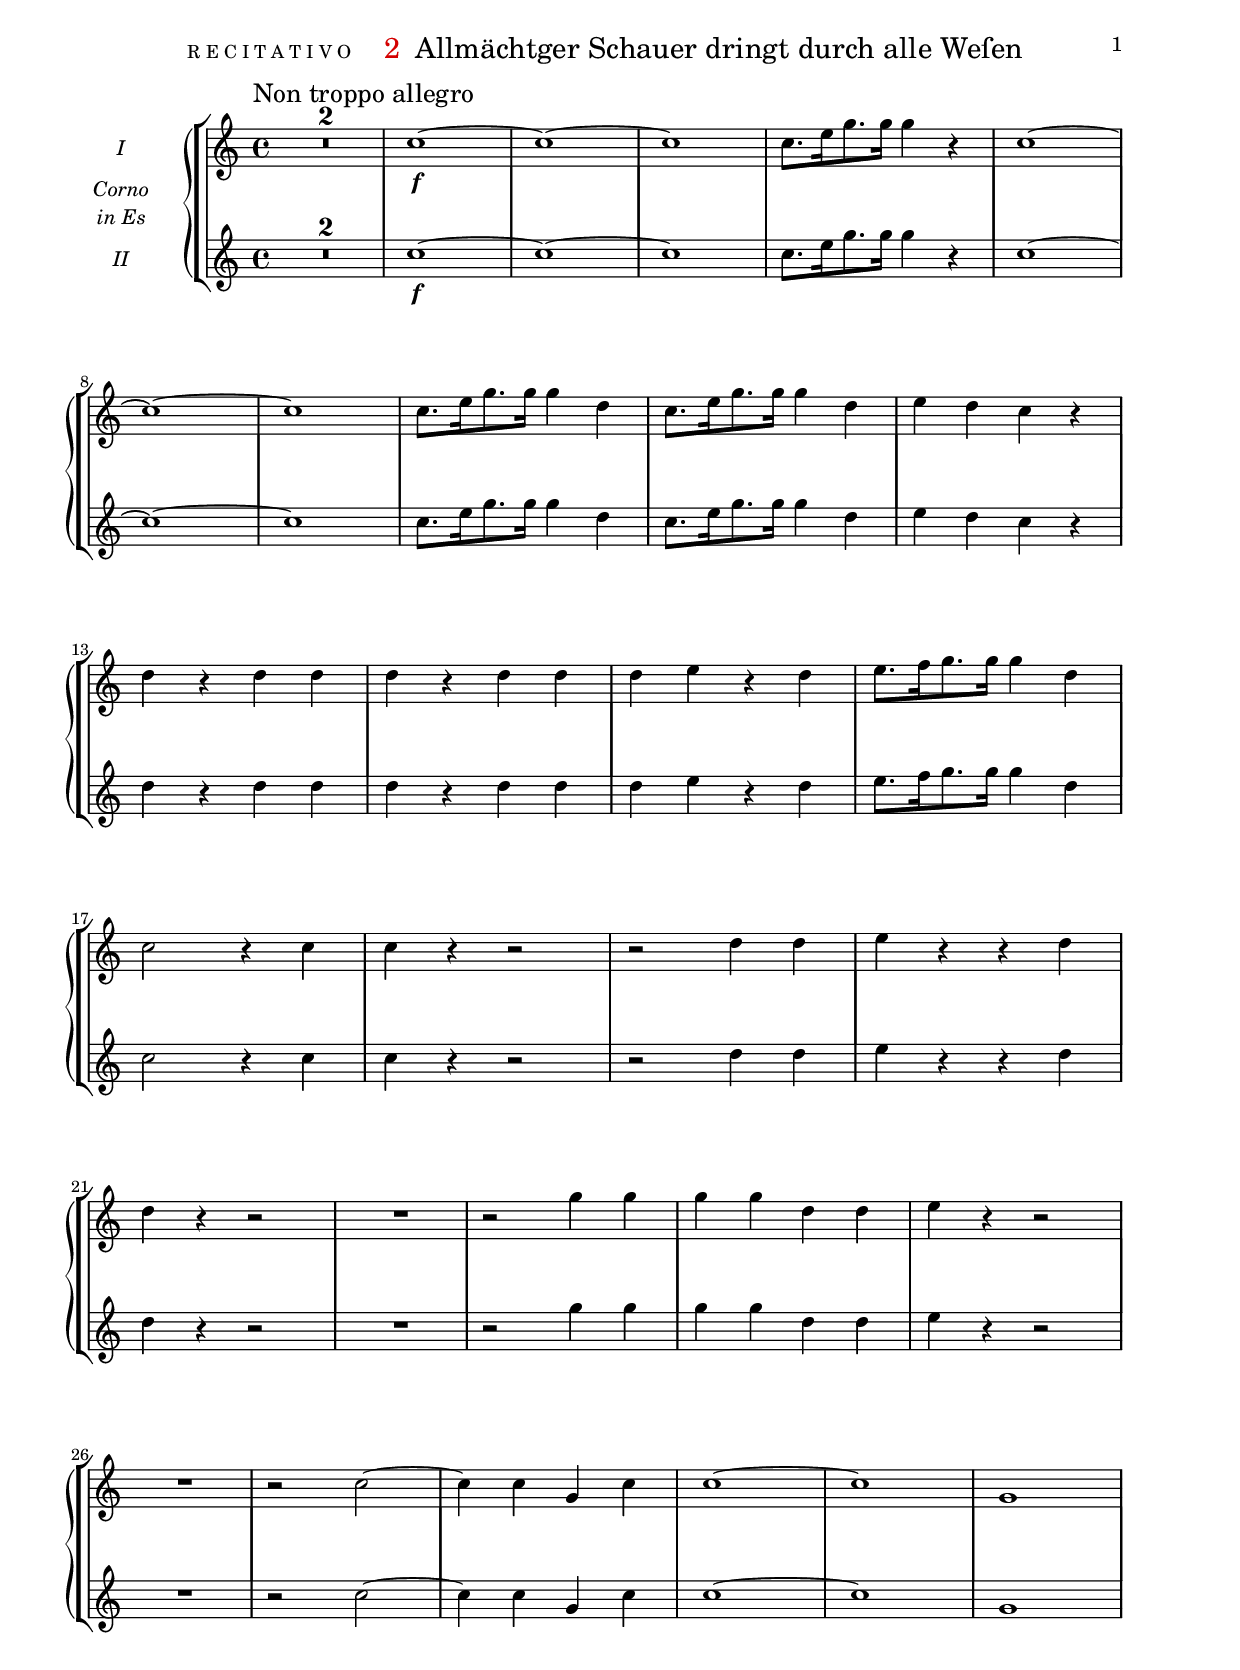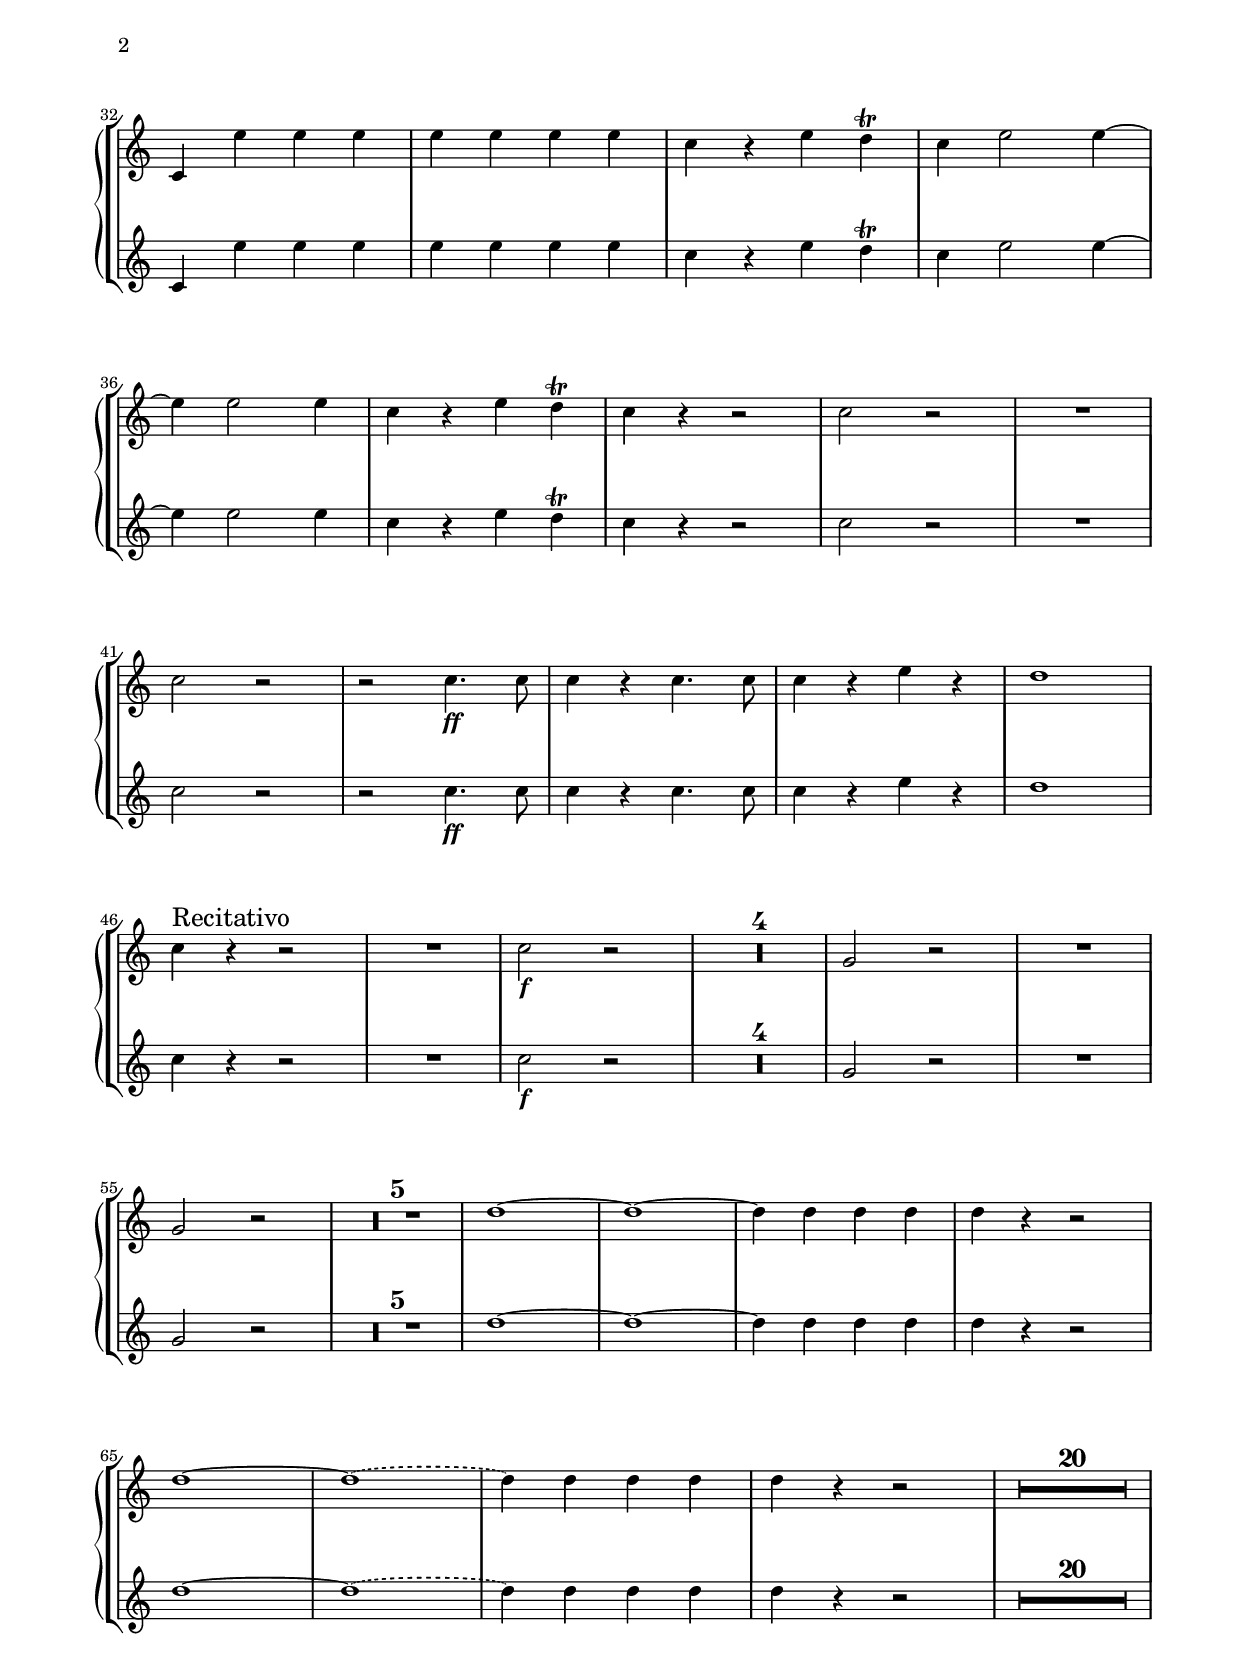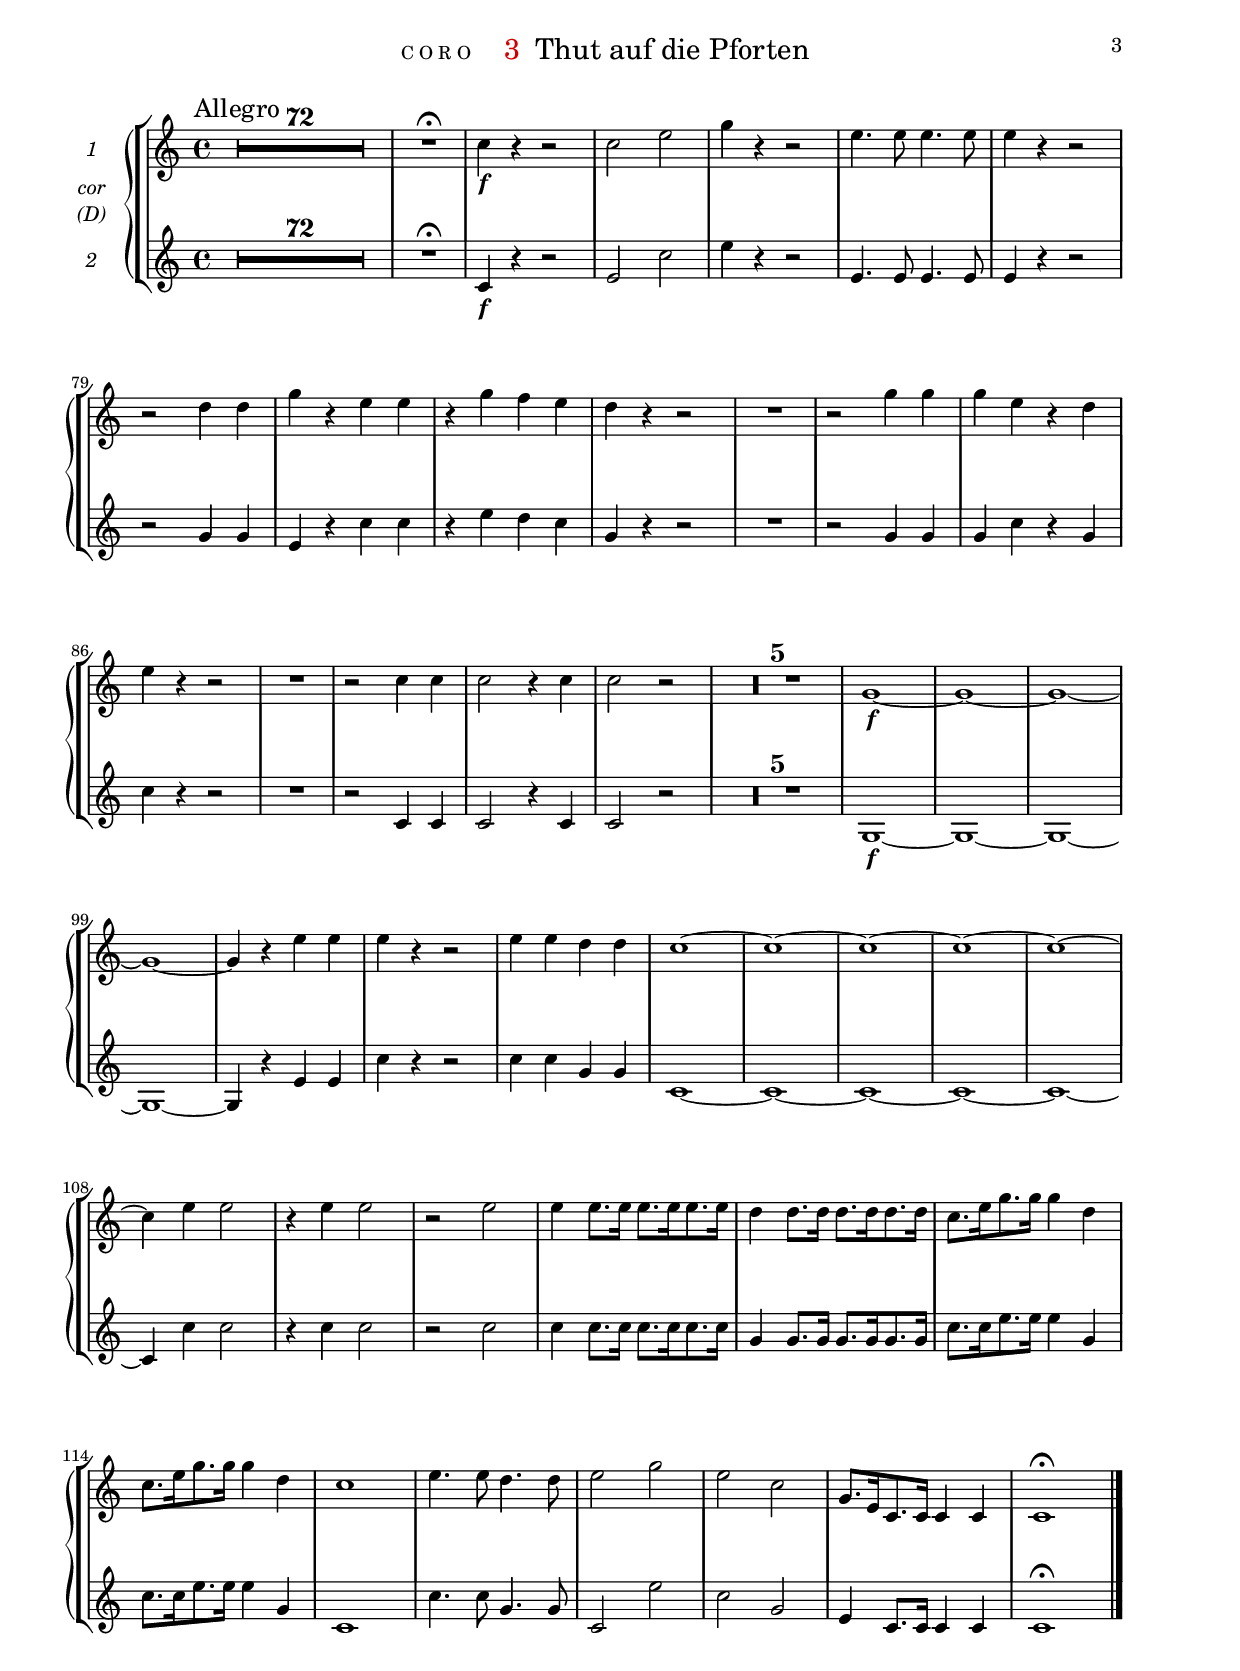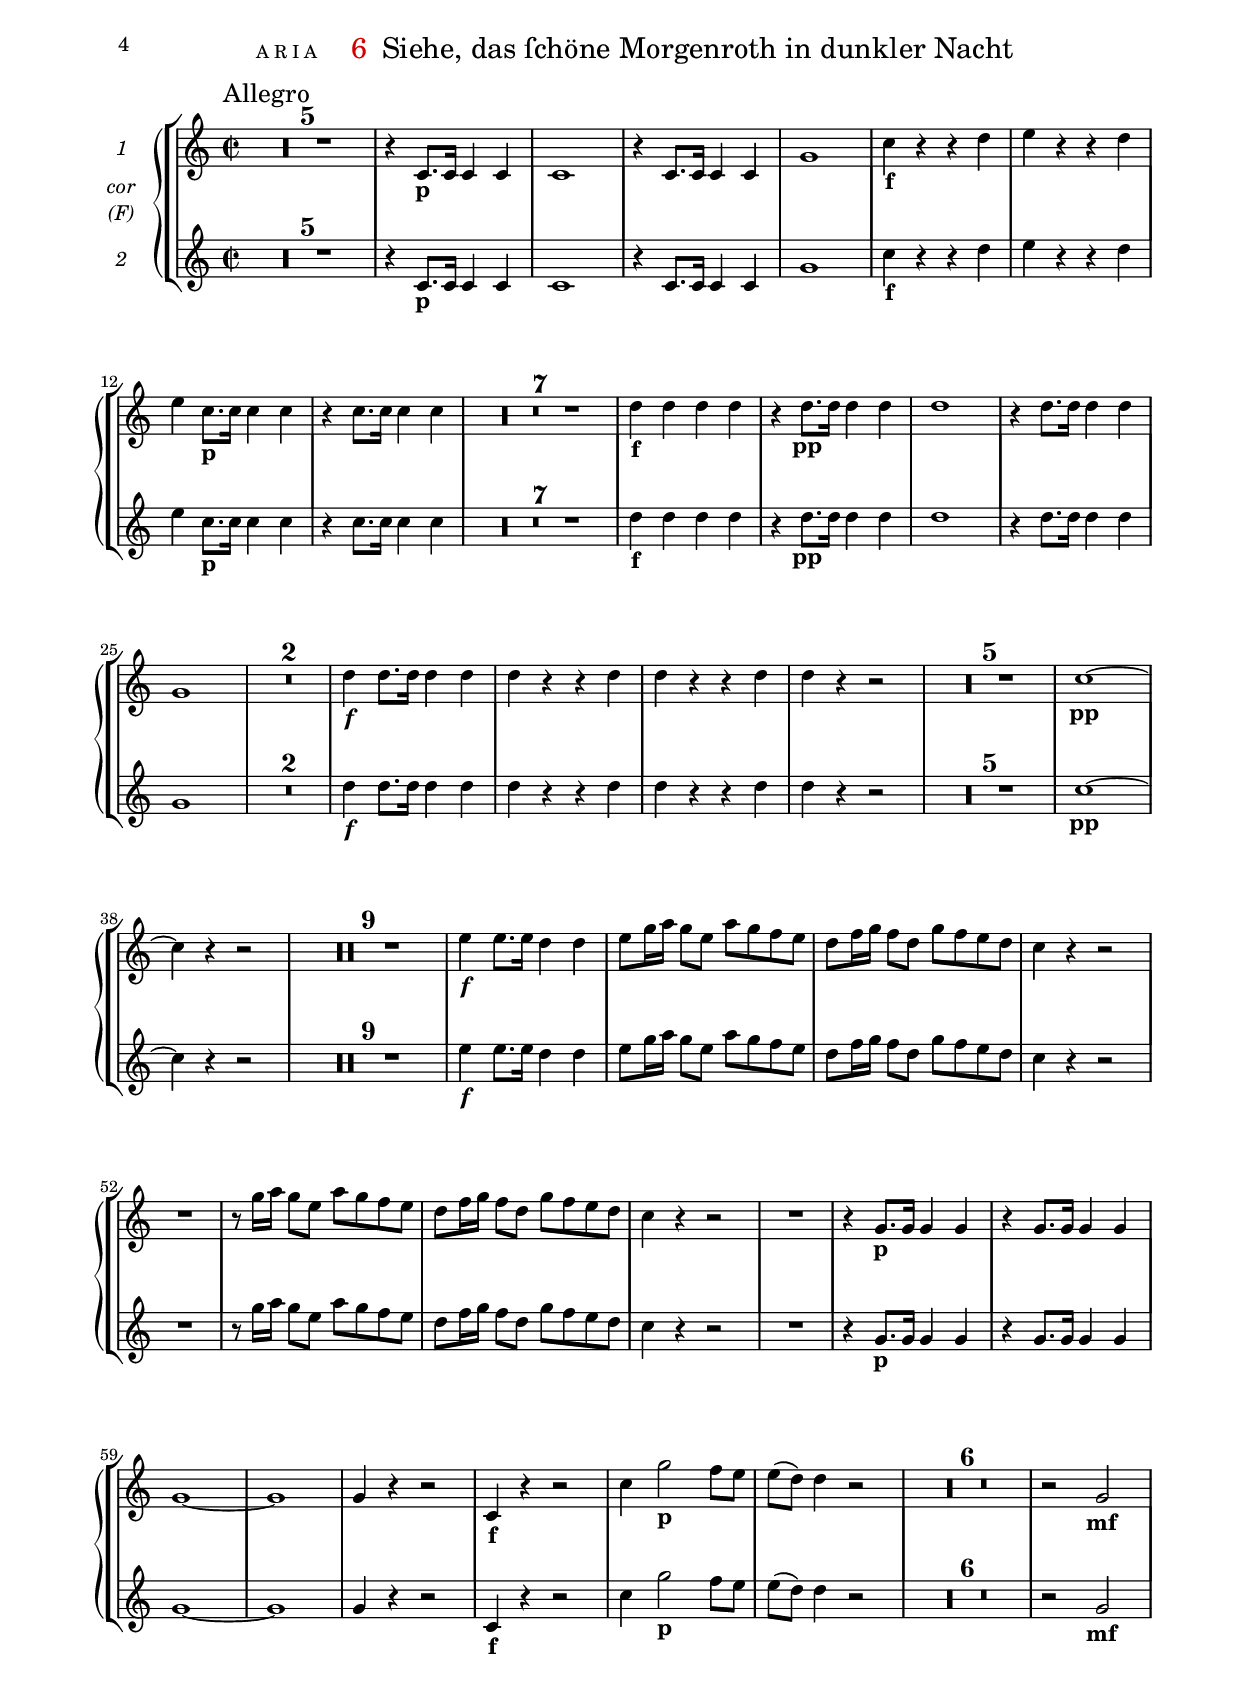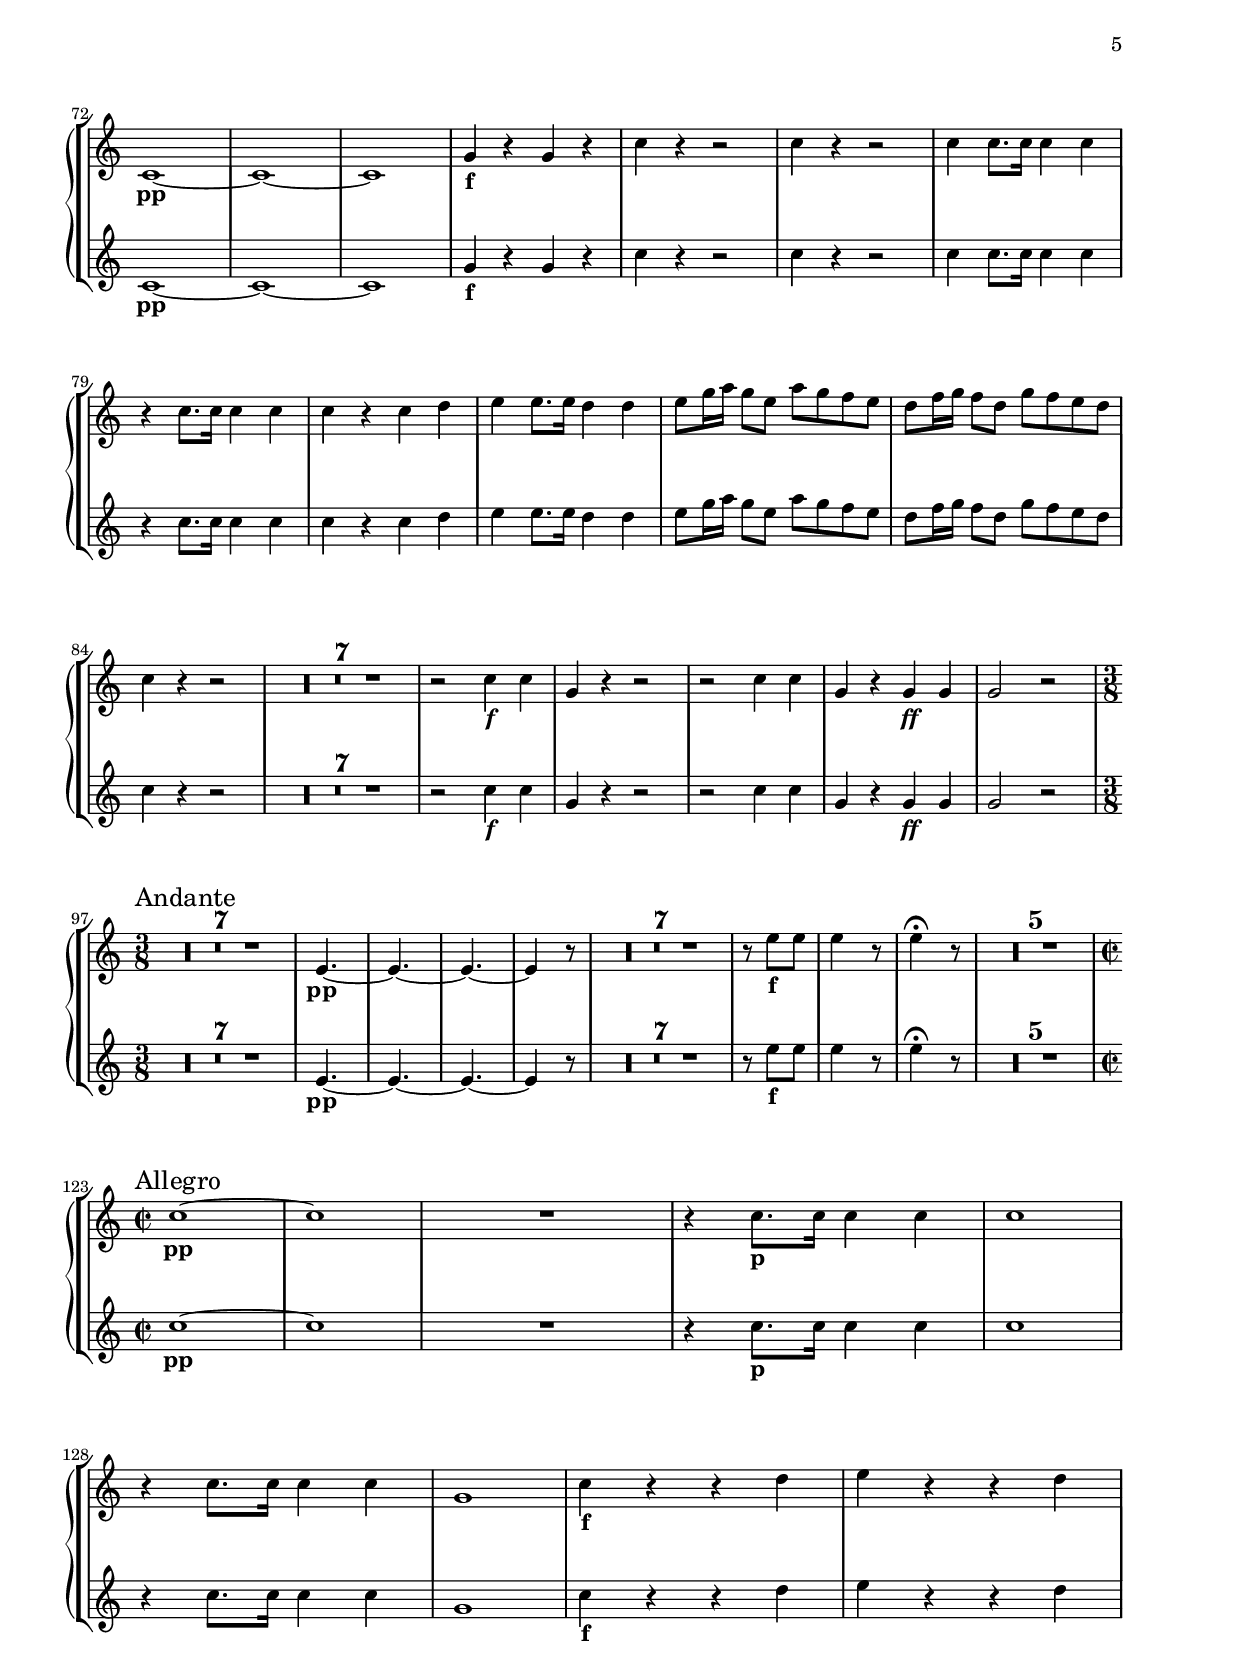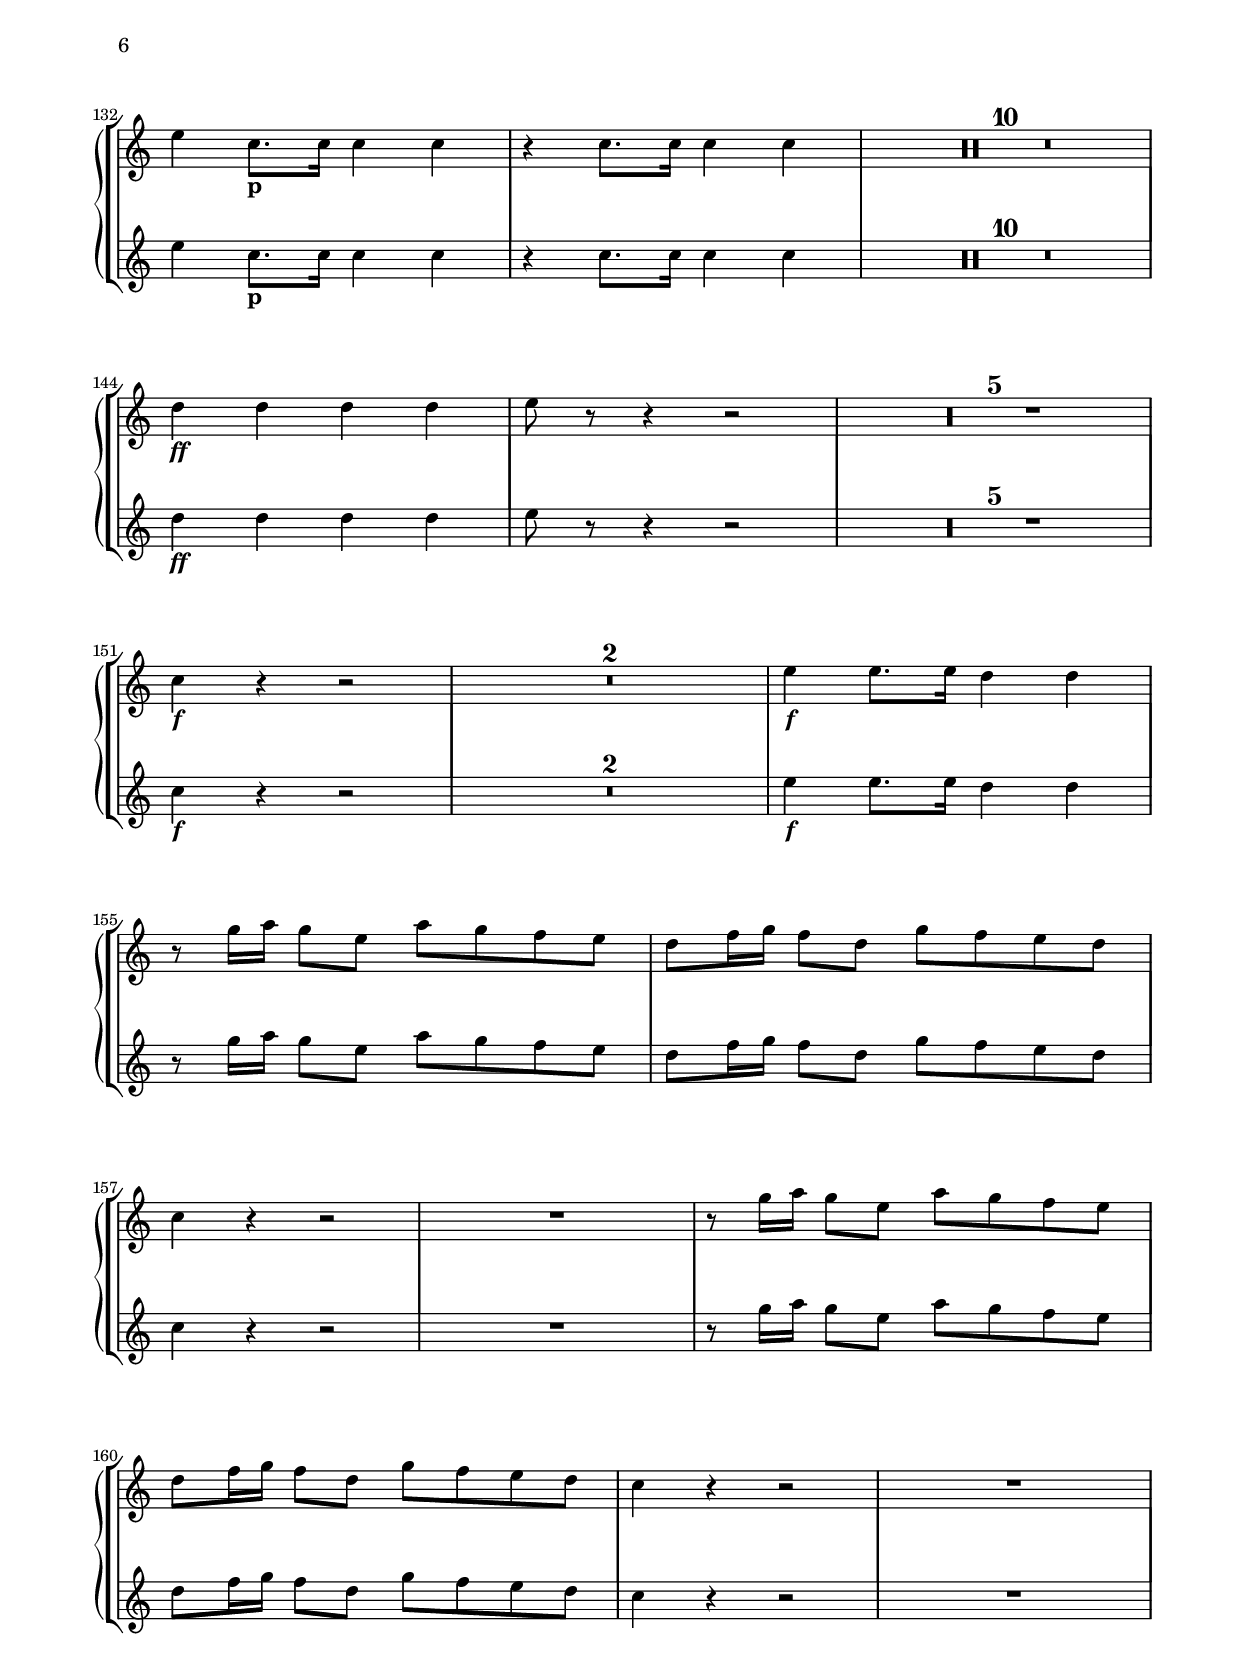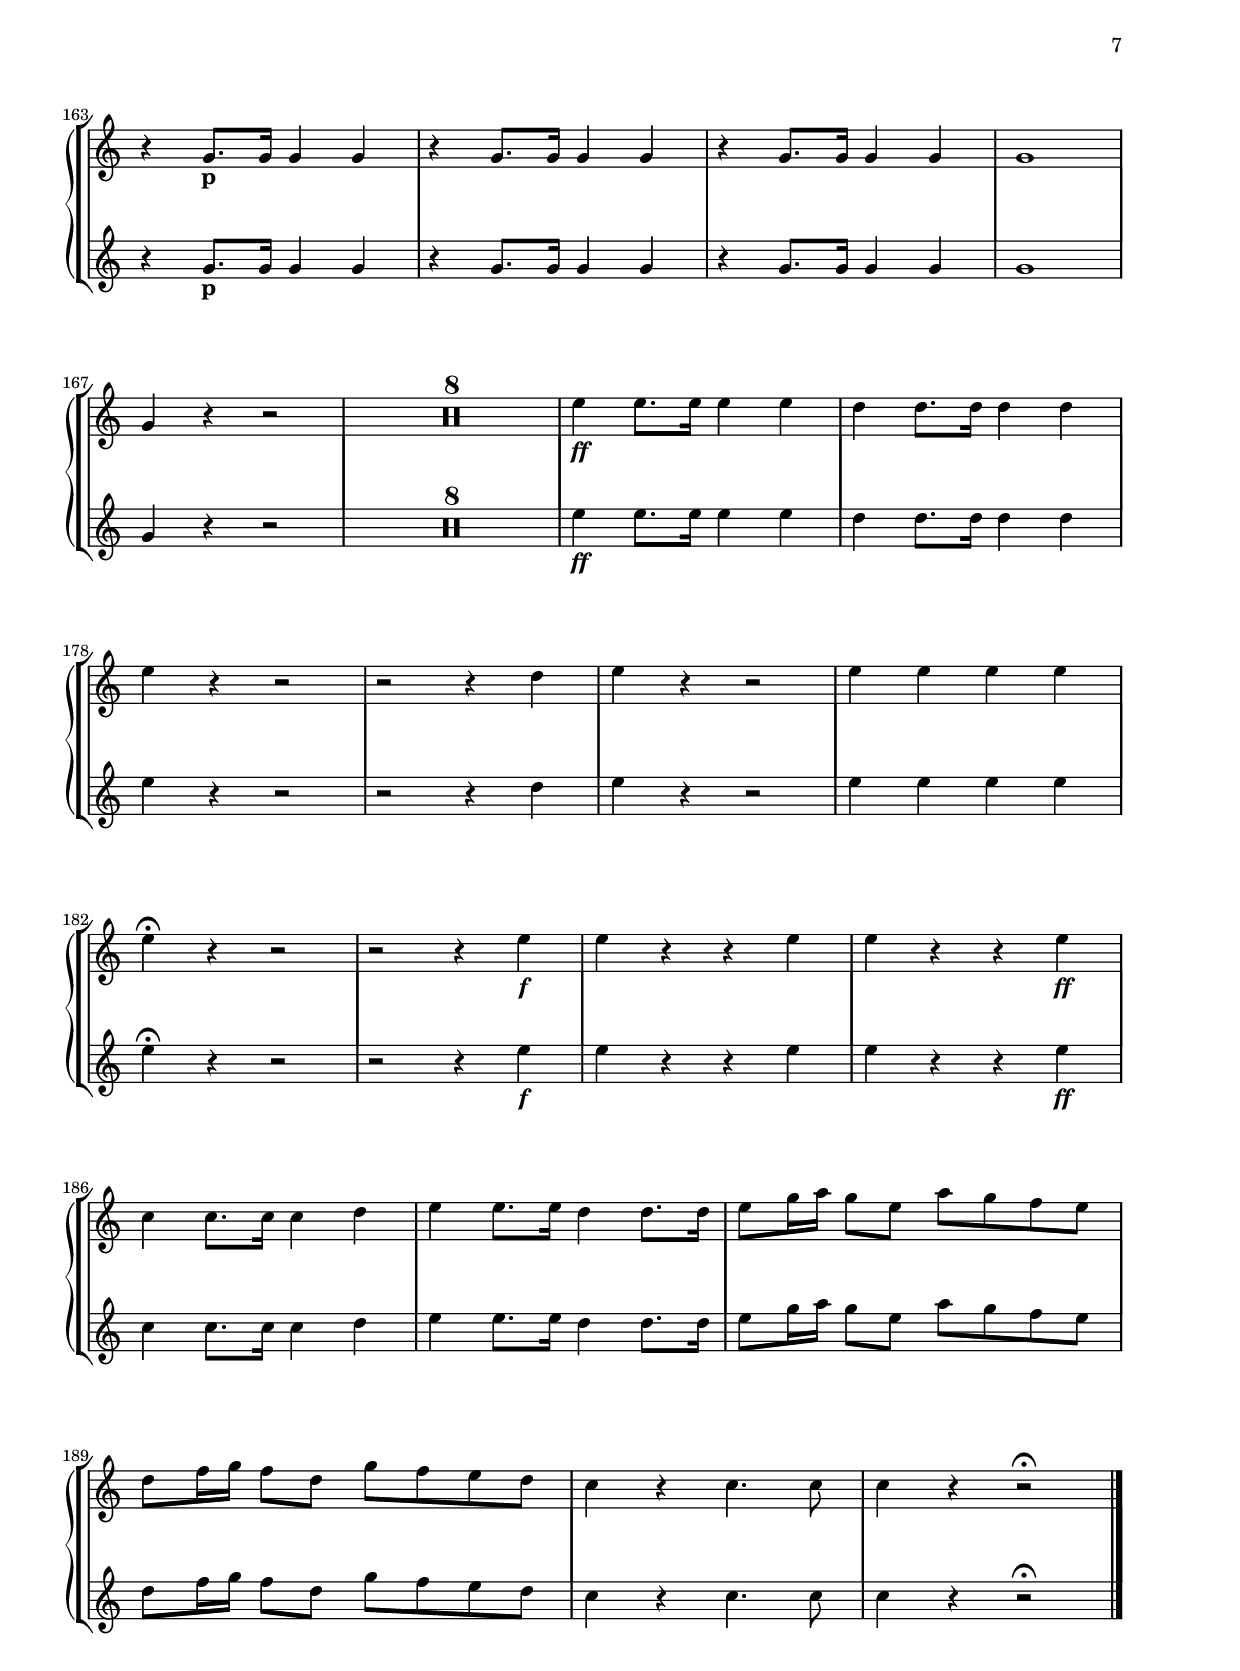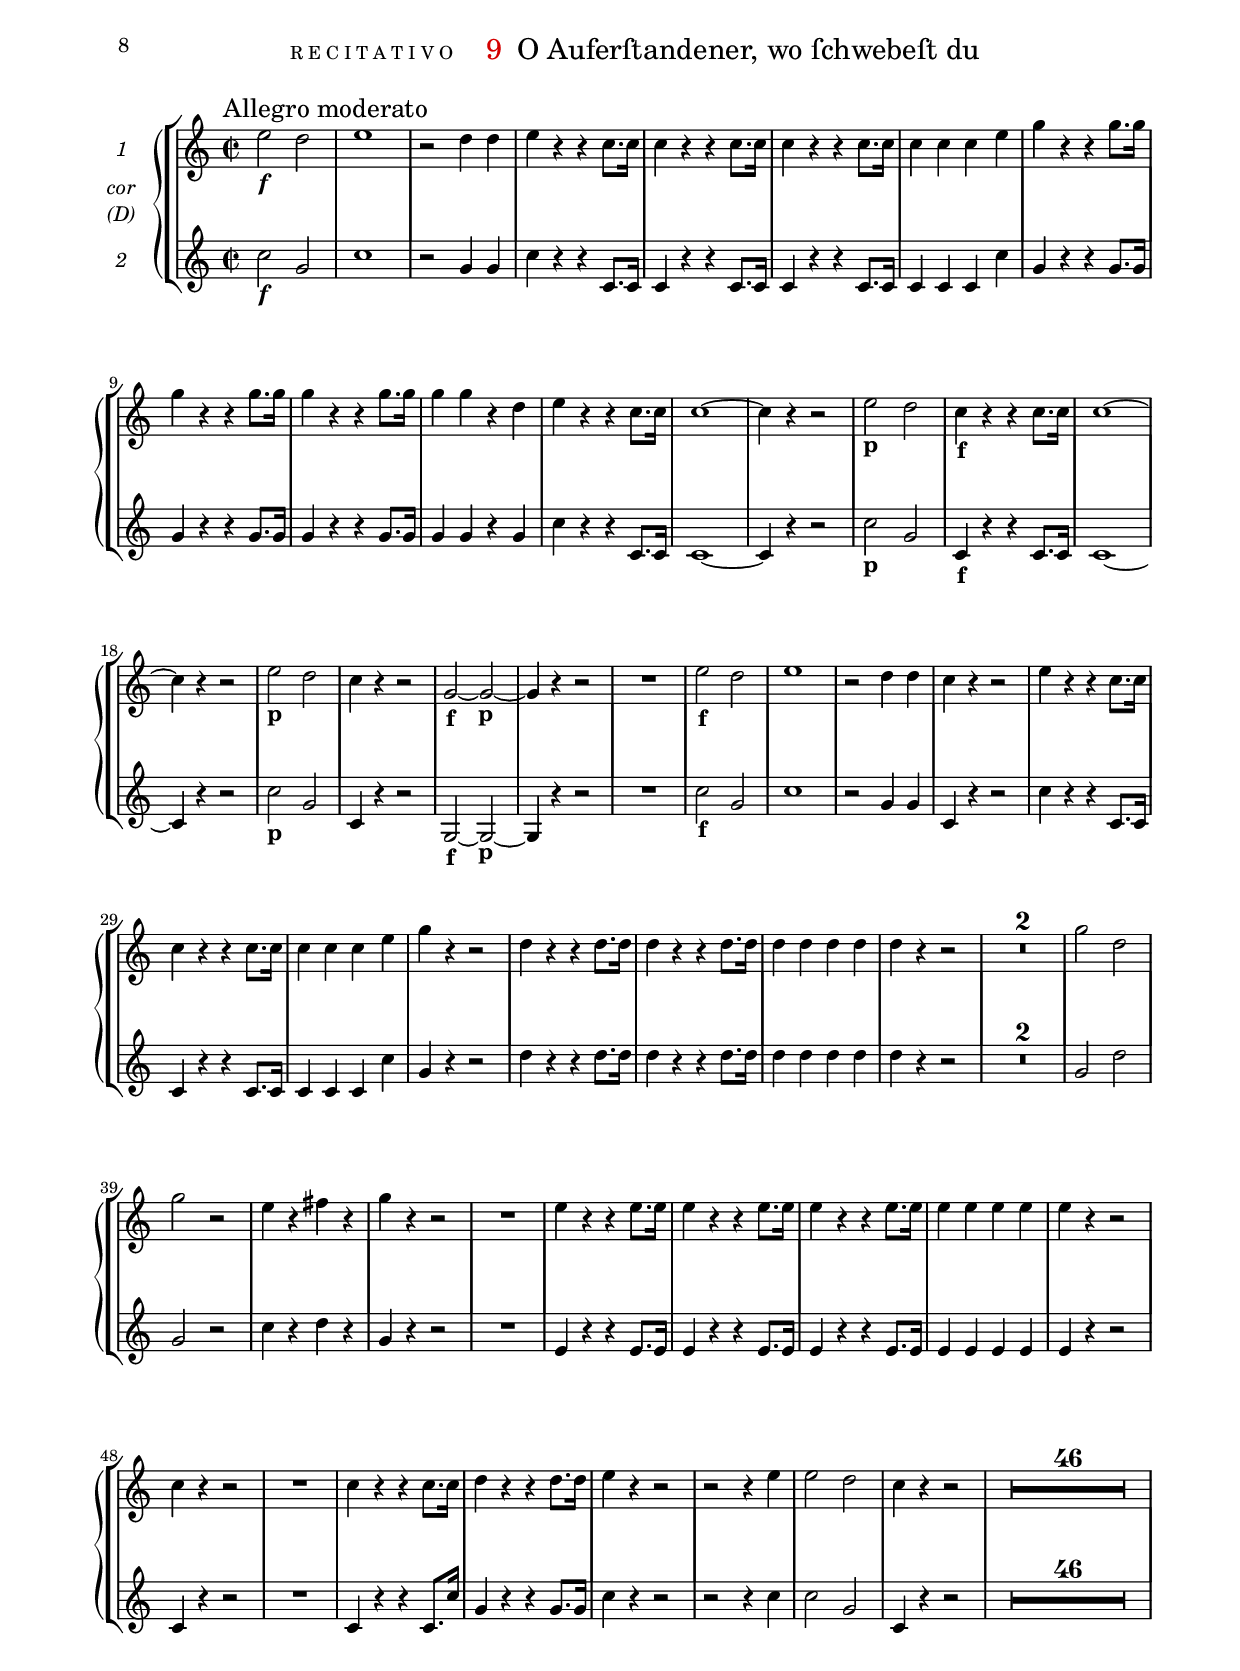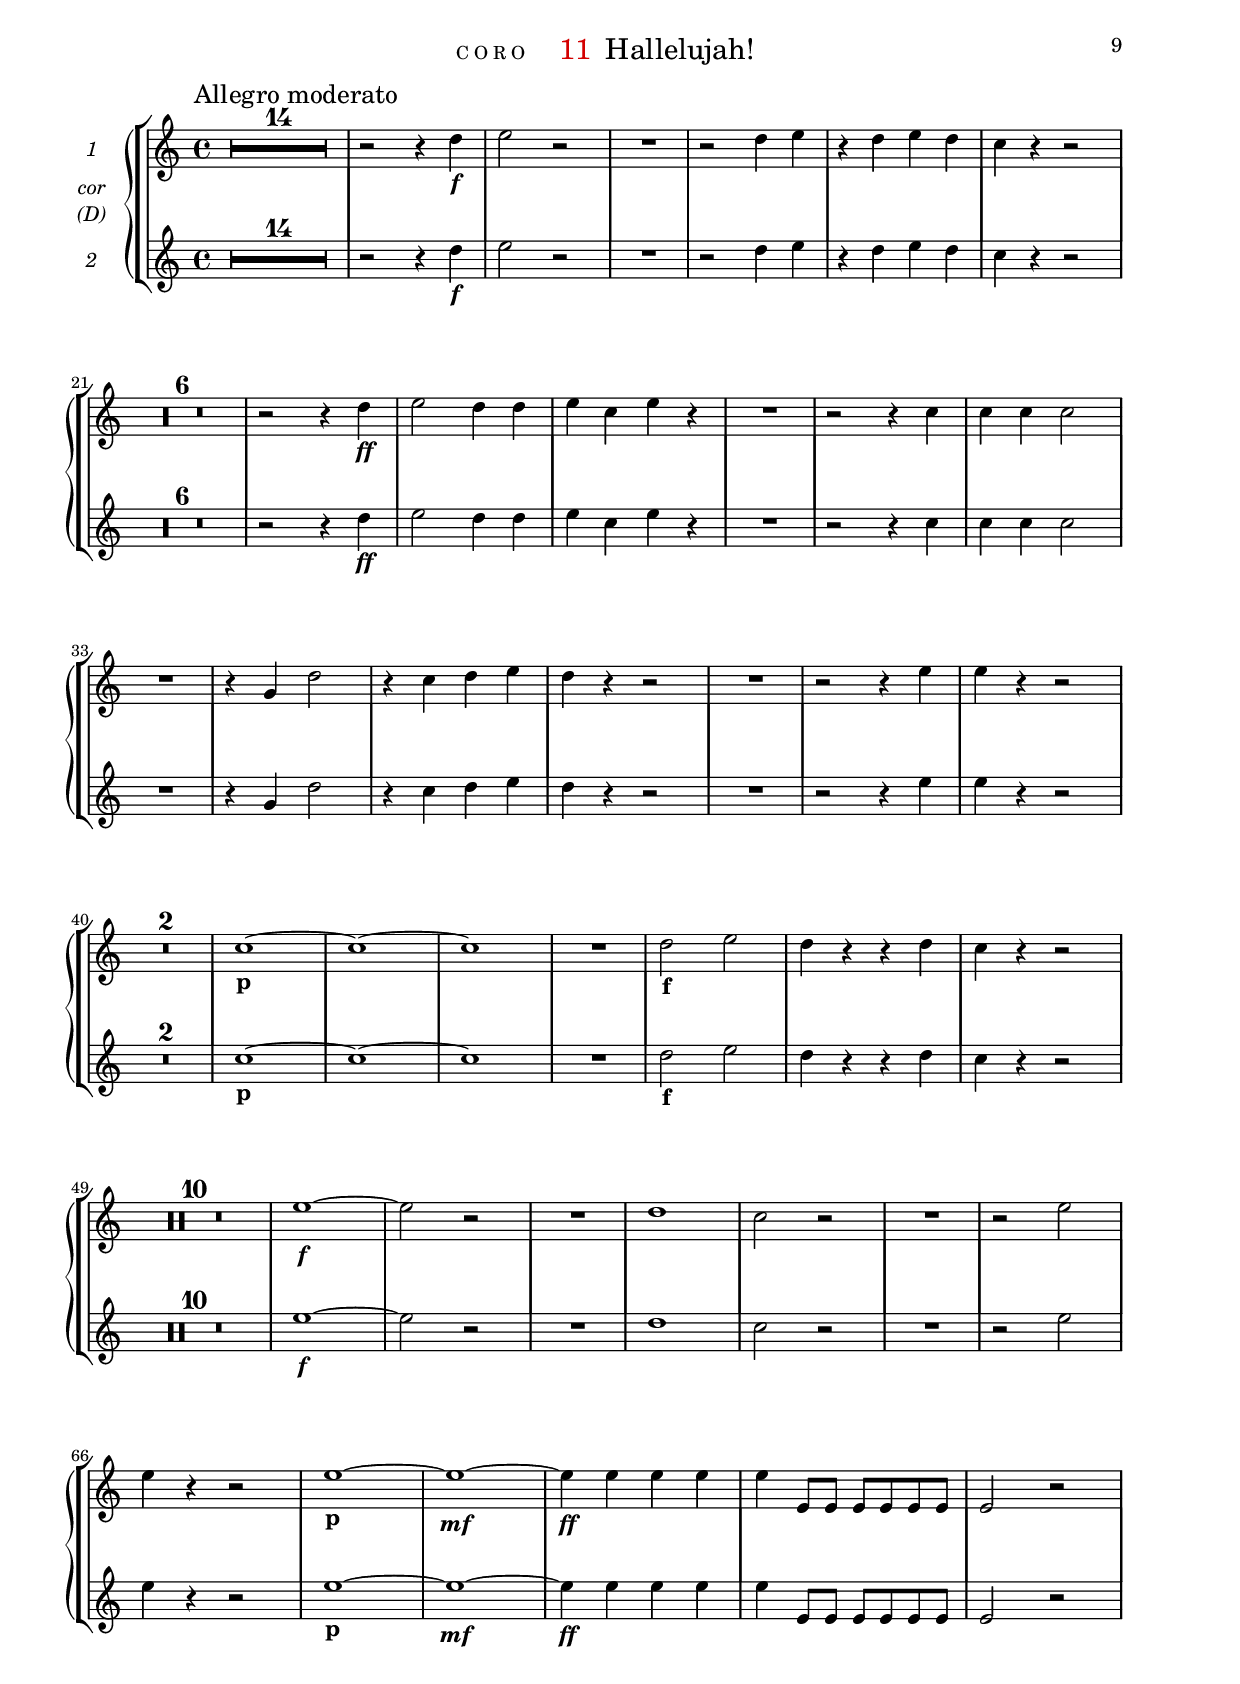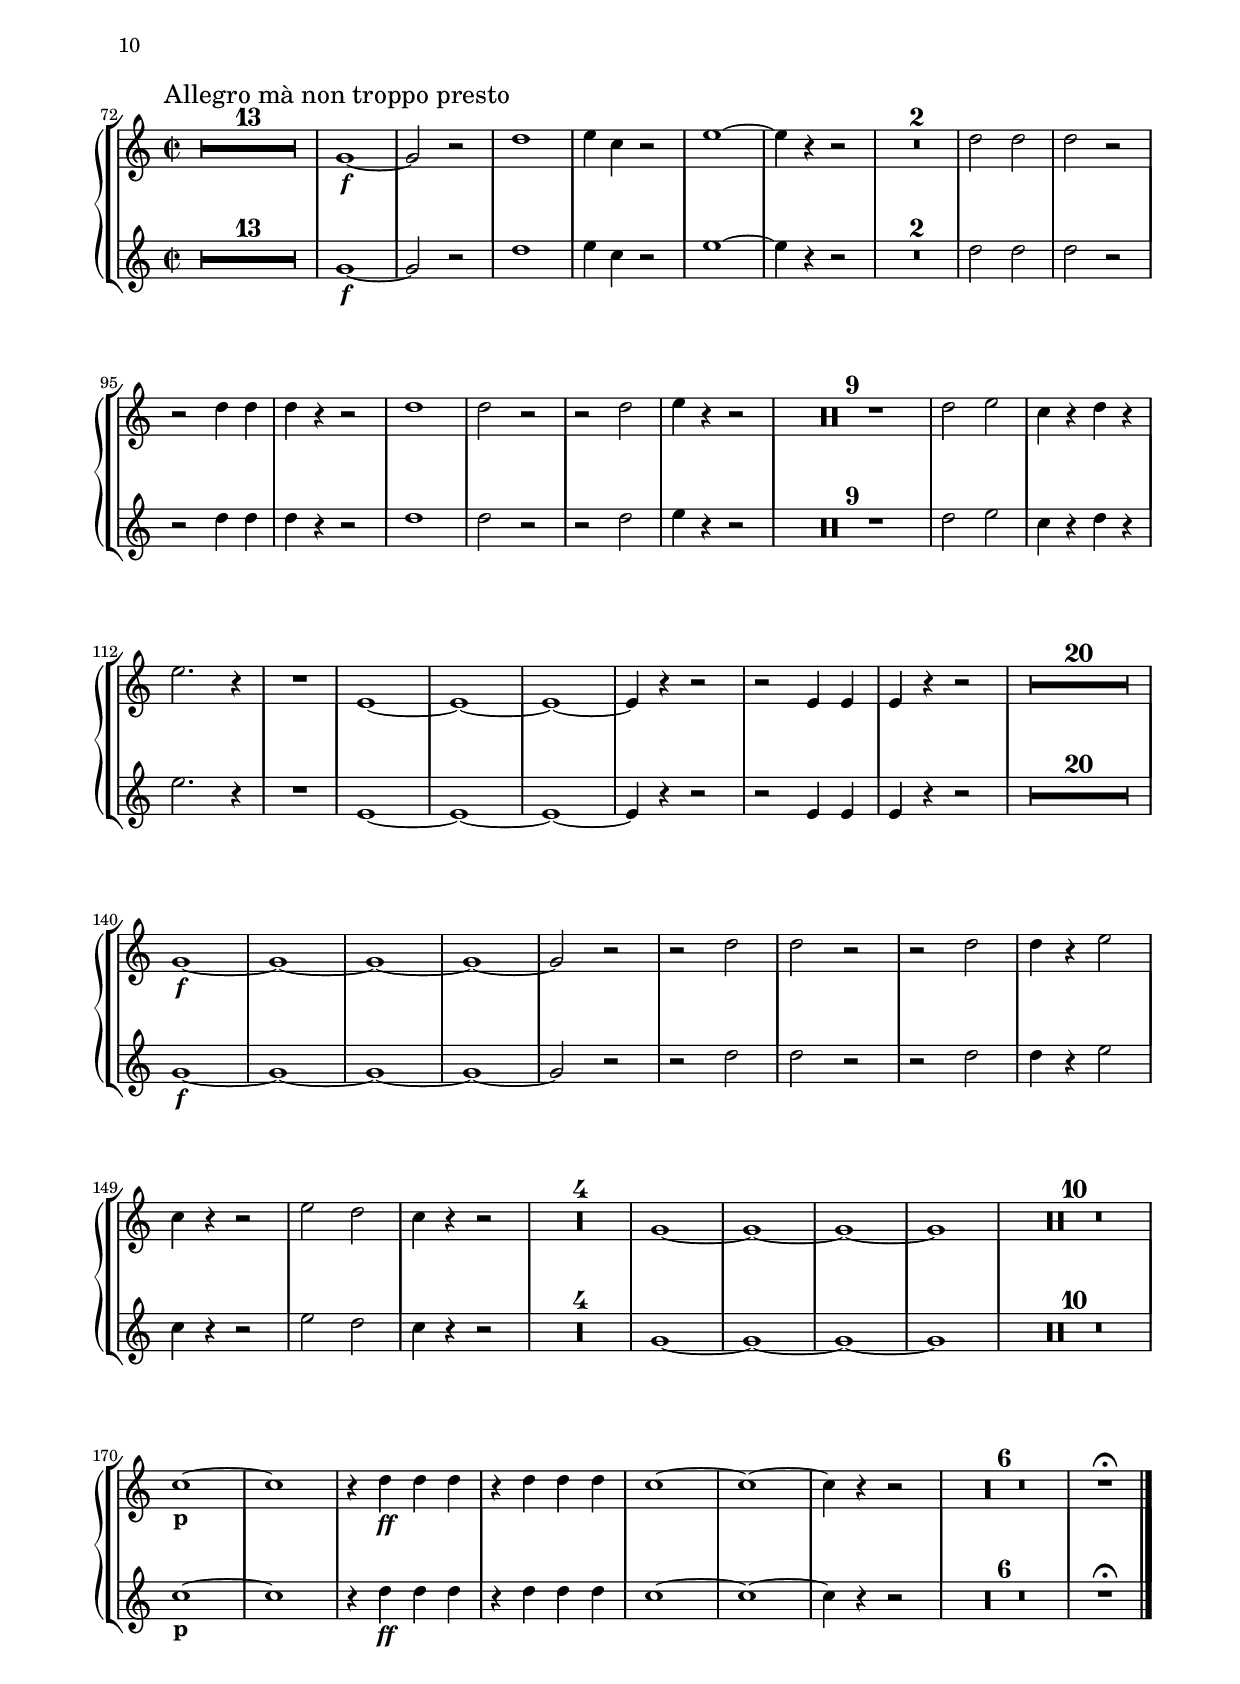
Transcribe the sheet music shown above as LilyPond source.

\version "2.22.0"

\include "../definitions.ly"

\paper {
  indent = 1\cm
  top-margin = 1.5\cm
  system-separator-markup = ##f
  system-system-spacing =
    #'((basic-distance . 17)
       (minimum-distance . 17)
       (padding . -100)
       (stretchability . 0))

  top-system-spacing =
    #'((basic-distance . 12)
       (minimum-distance . 12)
       (padding . -100)
       (stretchability . 0))

  top-markup-spacing =
    #'((basic-distance . 0)
       (minimum-distance . 0)
       (padding . -100)
       (stretchability . 0))

  markup-system-spacing =
    #'((basic-distance . 12)
       (minimum-distance . 12)
       (padding . -100)
       (stretchability . 0))

  last-bottom-spacing =
    #'((basic-distance . 0)
       (minimum-distance . 0)
       (padding . 0)
       (stretchability . 1.0e7))

  systems-per-page = #6
}

#(set-global-staff-size 17.82)

\layout {
  \context {
    \GrandStaff
    \override StaffGrouper.staffgroup-staff-spacing =
      #'((basic-distance . 12)
        (minimum-distance . 12)
        (padding . -100)
        (stretchability . 0))
    \override StaffGrouper.staff-staff-spacing =
      #'((basic-distance . 12)
        (minimum-distance . 12)
        (padding . -100)
        (stretchability . 0))

  }
}


\book {
  \bookpart {
    \header {
      genre = "R E C I T A T I V O"
      number = "2"
      title = "Allmächtger Schauer dringt durch alle Weſen"
    }
    \paper { indent = 2\cm page-count = #2 }
    \score {
      <<
        \new StaffGroup <<
          \new GrandStaff <<
            \set GrandStaff.instrumentName = \markup \center-column { "Corno" "in Es" }
            \new Staff {
              \set Staff.instrumentName = "I"
              \AllmaechtgerCornoI
            }
            \new Staff {
              \set Staff.instrumentName = "II"
              \AllmaechtgerCornoI
            }
          >>
        >>
      >>
    }
  }
  \bookpart {
    \header {
      genre = "C O R O"
      number = "3"
      title = "Thut auf die Pforten"
    }
    \score {
      <<
        \new StaffGroup <<
          \new GrandStaff <<
            \set GrandStaff.instrumentName = \markup \center-column { "cor" "(D)" }
            \new Staff {
              \set Staff.instrumentName = "1"
              \ThutAufCornoI
            }
            \new Staff {
              \set Staff.instrumentName = "2"
              \ThutAufCornoII
            }
          >>
        >>
      >>
    }
  }
  \bookpart {
    \header {
      genre = "A R I A"
      number = "6"
      title = "Siehe, das ſchöne Morgenroth in dunkler Nacht"
    }
    \paper { page-count = #4 }
    \score {
      <<
        \new StaffGroup <<
          \new GrandStaff <<
            \set GrandStaff.instrumentName = \markup \center-column { "cor" "(F)" }
            \new Staff {
              \set Staff.instrumentName = "1"
              \SieheDasCornoI
            }
            \new Staff {
              \set Staff.instrumentName = "2"
              \SieheDasCornoI
            }
          >>
        >>
      >>
    }
  }
  \bookpart {
    \header {
      genre = "R E C I T A T I V O"
      number = "9"
      title = "O Auferſtandener, wo ſchwebeſt du"
    }
    \score {
      <<
        \new StaffGroup <<
          \new GrandStaff <<
            \set GrandStaff.instrumentName = \markup \center-column { "cor" "(D)" }
            \new Staff {
              \set Staff.instrumentName = "1"
              \OAufCornoI
            }
            \new Staff {
              \set Staff.instrumentName = "2"
              \OAufCornoII
            }
          >>
        >>
      >>
    }
  }
  \bookpart {
    \header {
      genre = "C O R O"
      number = "11"
      title = "Hallelujah!"
    }
    \score {
      <<
        \new StaffGroup <<
          \new GrandStaff <<
            \set GrandStaff.instrumentName = \markup \center-column { "cor" "(D)" }
            \new Staff {
              \set Staff.instrumentName = "1"
              \HallelujahCornoI
            }
            \new Staff {
              \set Staff.instrumentName = "2"
              \HallelujahCornoI
            }
          >>
        >>
      >>
    }
  }
  \bookpart {
    \paper { indent = 0\cm }
    \score {
      <<
        \new StaffGroup <<
          \new GrandStaff <<
            \new Staff {
              \HallelujahFugaCornoI
            }
            \new Staff {
              \HallelujahFugaCornoI
            }
          >>
        >>
      >>
    }
  }
}
